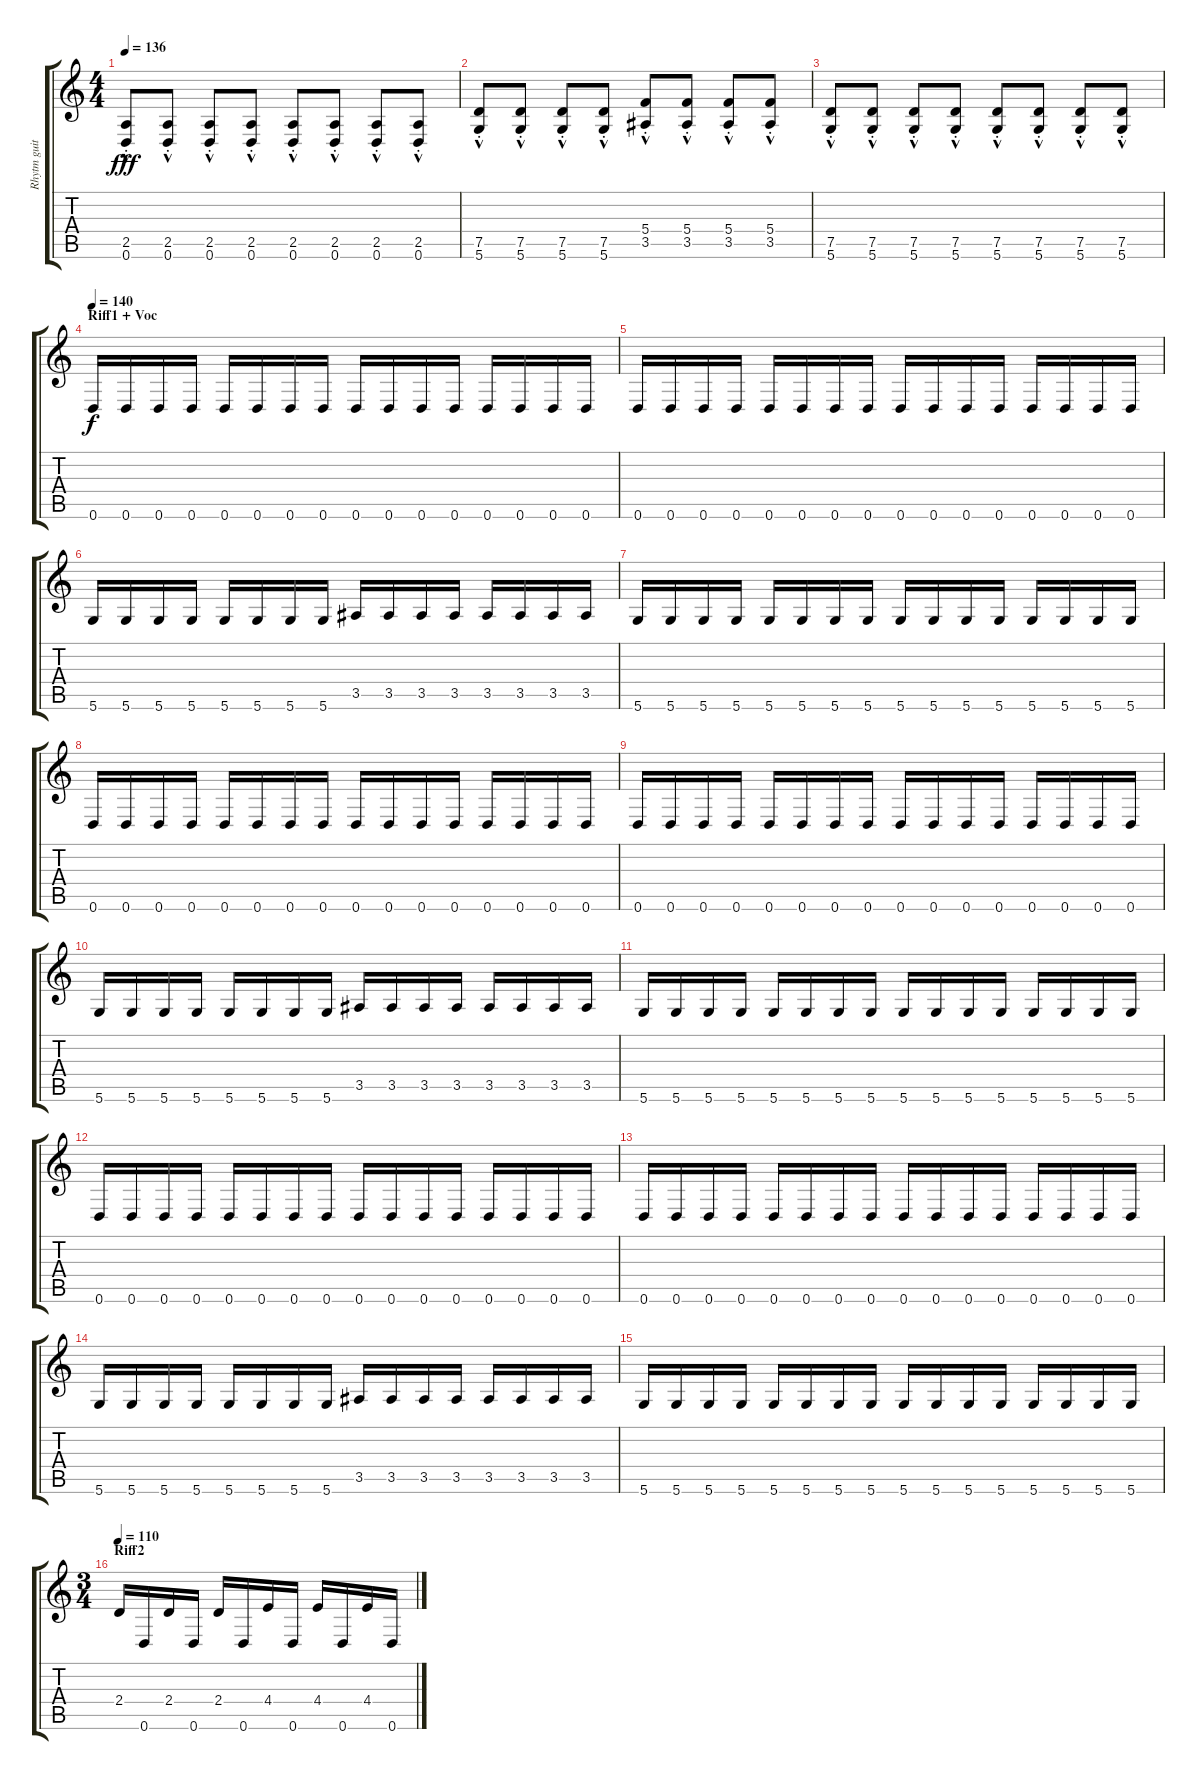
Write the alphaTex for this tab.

\track ("Rhytm guitar" "Rhytm guit") {instrument distortionguitar}
\staff {score tabs}
\tuning (D4 A3 F3 C3 G2 D2) {hide}
\ts (4 4)
\tempo 136
\clef g2
\ks c
(2.5{hac st} 0.6{hac st}).8{dy fff} (2.5{hac st} 0.6{hac st}).8 (2.5{hac st} 0.6{hac st}).8 (2.5{hac st} 0.6{hac st}).8 (2.5{hac st} 0.6{hac st}).8 (2.5{hac st} 0.6{hac st}).8 (2.5{hac st} 0.6{hac st}).8 (2.5{hac st} 0.6{hac st}).8 |
(7.5{hac st} 5.6{hac st}).8 (7.5{hac st} 5.6{hac st}).8 (7.5{hac st} 5.6{hac st}).8 (7.5{hac st} 5.6{hac st}).8 (5.4{hac st} 3.5{hac st}).8 (5.4{hac st} 3.5{hac st}).8 (5.4{hac st} 3.5{hac st}).8 (5.4{hac st} 3.5{hac st}).8 |
(7.5{hac st} 5.6{hac st}).8 (7.5{hac st} 5.6{hac st}).8 (7.5{hac st} 5.6{hac st}).8 (7.5{hac st} 5.6{hac st}).8 (7.5{hac st} 5.6{hac st}).8 (7.5{hac st} 5.6{hac st}).8 (7.5{hac st} 5.6{hac st}).8 (7.5{hac st} 5.6{hac st}).8 |
\section ("" "Riff1 + Voc")
\tempo 140
0.6.16{dy f} 0.6.16 0.6.16 0.6.16 0.6.16 0.6.16 0.6.16 0.6.16 0.6.16 0.6.16 0.6.16 0.6.16 0.6.16 0.6.16 0.6.16 0.6.16 |
0.6.16 0.6.16 0.6.16 0.6.16 0.6.16 0.6.16 0.6.16 0.6.16 0.6.16 0.6.16 0.6.16 0.6.16 0.6.16 0.6.16 0.6.16 0.6.16 |
5.6.16 5.6.16 5.6.16 5.6.16 5.6.16 5.6.16 5.6.16 5.6.16 3.5.16 3.5.16 3.5.16 3.5.16 3.5.16 3.5.16 3.5.16 3.5.16 |
5.6.16 5.6.16 5.6.16 5.6.16 5.6.16 5.6.16 5.6.16 5.6.16 5.6.16 5.6.16 5.6.16 5.6.16 5.6.16 5.6.16 5.6.16 5.6.16 |
0.6.16 0.6.16 0.6.16 0.6.16 0.6.16 0.6.16 0.6.16 0.6.16 0.6.16 0.6.16 0.6.16 0.6.16 0.6.16 0.6.16 0.6.16 0.6.16 |
0.6.16 0.6.16 0.6.16 0.6.16 0.6.16 0.6.16 0.6.16 0.6.16 0.6.16 0.6.16 0.6.16 0.6.16 0.6.16 0.6.16 0.6.16 0.6.16 |
5.6.16 5.6.16 5.6.16 5.6.16 5.6.16 5.6.16 5.6.16 5.6.16 3.5.16 3.5.16 3.5.16 3.5.16 3.5.16 3.5.16 3.5.16 3.5.16 |
5.6.16 5.6.16 5.6.16 5.6.16 5.6.16 5.6.16 5.6.16 5.6.16 5.6.16 5.6.16 5.6.16 5.6.16 5.6.16 5.6.16 5.6.16 5.6.16 |
0.6.16 0.6.16 0.6.16 0.6.16 0.6.16 0.6.16 0.6.16 0.6.16 0.6.16 0.6.16 0.6.16 0.6.16 0.6.16 0.6.16 0.6.16 0.6.16 |
0.6.16 0.6.16 0.6.16 0.6.16 0.6.16 0.6.16 0.6.16 0.6.16 0.6.16 0.6.16 0.6.16 0.6.16 0.6.16 0.6.16 0.6.16 0.6.16 |
5.6.16 5.6.16 5.6.16 5.6.16 5.6.16 5.6.16 5.6.16 5.6.16 3.5.16 3.5.16 3.5.16 3.5.16 3.5.16 3.5.16 3.5.16 3.5.16 |
5.6.16 5.6.16 5.6.16 5.6.16 5.6.16 5.6.16 5.6.16 5.6.16 5.6.16 5.6.16 5.6.16 5.6.16 5.6.16 5.6.16 5.6.16 5.6.16 |
\ts (3 4)
\section ("" "Riff2")
\tempo 110
2.4.16 0.6.16 2.4.16 0.6.16 2.4.16 0.6.16 4.4.16 0.6.16 4.4.16 0.6.16 4.4.16 0.6.16
